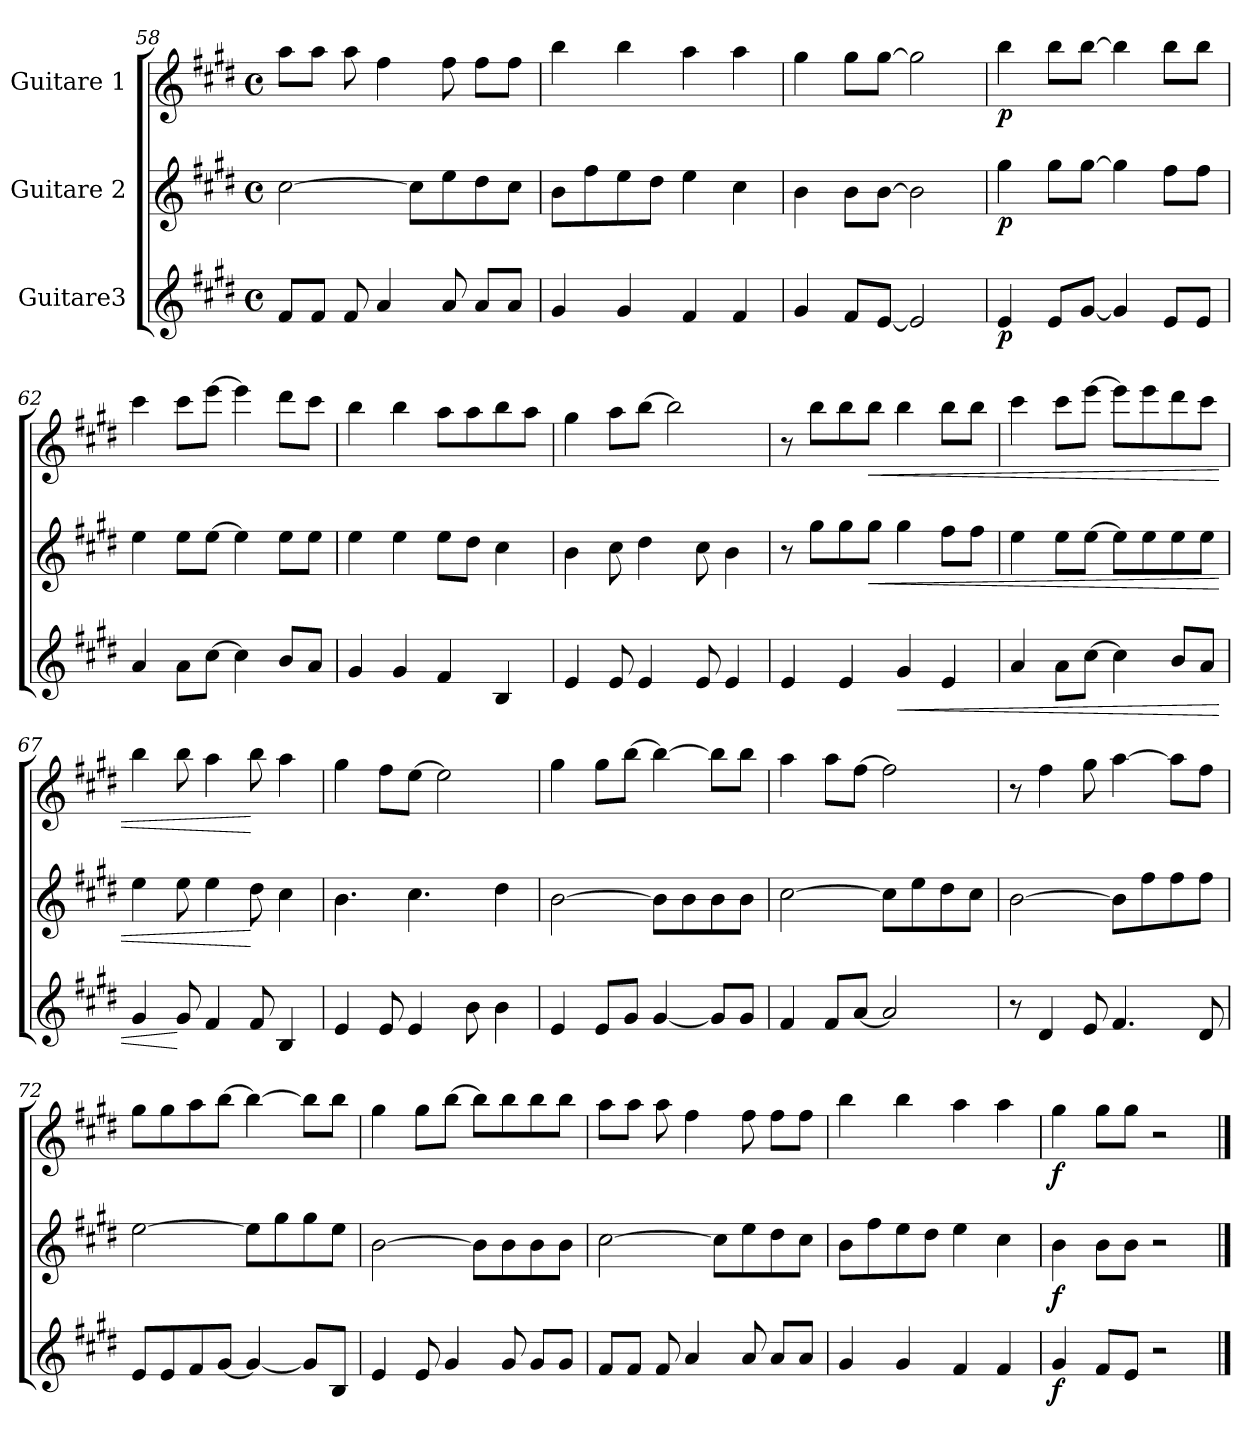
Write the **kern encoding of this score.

**kern	**dynam	**kern	**dynam	**kern	**dynam
*part3	*part3	*part2	*part2	*part1	*part1
*staff3	*staff3	*staff2	*staff2	*staff1	*staff1
*I"Guitare3	*	*I"Guitare 2	*	*I"Guitare  1	*
*clefG2	*	*clefG2	*	*clefG2	*
*ITrd7c12	*	*ITrd7c12	*	*ITrd7c12	*
*k[f#c#g#d#]	*	*k[f#c#g#d#]	*	*k[f#c#g#d#]	*
*E:	*	*E:	*	*E:	*
*M4/4	*	*M4/4	*	*M4/4	*
*met(c)	*	*met(c)	*	*met(c)	*
=58	=58	=58	=58	=58	=58
8F#/L	.	[2c#\	.	8a\L	.
8F#/J	.	.	.	8a\J	.
8F#/	.	.	.	8a\	.
4A/	.	.	.	4f#\	.
.	.	8c#\L]	.	.	.
8A/	.	8e\	.	8f#\	.
8A/L	.	8d#\	.	8f#\L	.
8A/J	.	8c#\J	.	8f#\J	.
=59	=59	=59	=59	=59	=59
4G#/	.	8B\L	.	4b\	.
.	.	8f#\	.	.	.
4G#/	.	8e\	.	4b\	.
.	.	8d#\J	.	.	.
4F#/	.	4e\	.	4a\	.
4F#/	.	4c#\	.	4a\	.
=60	=60	=60	=60	=60	=60
4G#/	.	4B\	.	4g#\	.
8F#/L	.	8B\L	.	8g#\L	.
[8E/J	.	[8B\J	.	[8g#\J	.
2E/]	.	2B\]	.	2g#\]	.
!!LO:PB:g=z
=61	=61	=61	=61	=61	=61
!	!LO:DY:b	!	!LO:DY:b	!	!LO:DY:b
4E/	p	4g#\	p	4b\	p
8E/L	.	8g#\L	.	8b\L	.
[8G#/J	.	[8g#\J	.	[8b\J	.
4G#/]	.	4g#\]	.	4b\]	.
8E/L	.	8f#\L	.	8b\L	.
8E/J	.	8f#\J	.	8b\J	.
=62	=62	=62	=62	=62	=62
4A/	.	4e\	.	4cc#\	.
8A\L	.	8e\L	.	8cc#\L	.
[8c#\J	.	[8e\J	.	[8ee\J	.
4c#\]	.	4e\]	.	4ee\]	.
8B/L	.	8e\L	.	8dd#\L	.
8A/J	.	8e\J	.	8cc#\J	.
=63	=63	=63	=63	=63	=63
4G#/	.	4e\	.	4b\	.
4G#/	.	4e\	.	4b\	.
4F#/	.	8e\L	.	8a\L	.
.	.	8d#\J	.	8a\	.
4BB/	.	4c#\	.	8b\	.
.	.	.	.	8a\J	.
=64	=64	=64	=64	=64	=64
4E/	.	4B\	.	4g#\	.
8E/	.	8c#\	.	8a\L	.
4E/	.	4d#\	.	[8b\J	.
.	.	.	.	2b\]	.
8E/	.	8c#\	.	.	.
4E/	.	4B\	.	.	.
!!LO:LB:g=z
=65	=65	=65	=65	=65	=65
4E/	.	8r	.	8r	.
.	.	8g#\L	.	8b\L	.
4E/	.	8g#\	.	8b\	.
!	!	!	!LO:HP:b	!	!LO:HP:b
.	.	8g#\J	<	8b\J	<
!	!LO:HP:b	!	!	!	!
4G#/	<	4g#\	.	4b\	.
4E/	.	8f#\L	.	8b\L	.
.	.	8f#\J	.	8b\J	.
=66	=66	=66	=66	=66	=66
4A/	.	4e\	.	4cc#\	.
8A\L	.	8e\L	.	8cc#\L	.
[8c#\J	.	[8e\J	.	[8ee\J	.
4c#\]	.	8e\L]	.	8ee\L]	.
.	.	8e\	.	8ee\	.
8B/L	.	8e\	.	8dd#\	.
8A/J	.	8e\J	.	8cc#\J	.
=67	=67	=67	=67	=67	=67
4G#/	.	4e\	.	4b\	.
8G#/	[	8e\	.	8b\	.
4F#/	.	4e\	.	4a\	.
8F#/	.	8d#\	[	8b\	[
4BB/	.	4c#\	.	4a\	.
=68	=68	=68	=68	=68	=68
4E/	.	4.B\	.	4g#\	.
8E/	.	.	.	8f#\L	.
4E/	.	4.c#\	.	[8e\J	.
.	.	.	.	2e\]	.
8B\	.	.	.	.	.
4B\	.	4d#\	.	.	.
!!LO:LB:g=z
=69	=69	=69	=69	=69	=69
4E/	.	[2B\	.	4g#\	.
8E/L	.	.	.	8g#\L	.
8G#/J	.	.	.	[8b\J	.
[4G#/	.	8B\L]	.	4b\_	.
.	.	8B\	.	.	.
8G#/L]	.	8B\	.	8b\L]	.
8G#/J	.	8B\J	.	8b\J	.
=70	=70	=70	=70	=70	=70
4F#/	.	[2c#\	.	4a\	.
8F#/L	.	.	.	8a\L	.
[8A/J	.	.	.	[8f#\J	.
2A/]	.	8c#\L]	.	2f#\]	.
.	.	8e\	.	.	.
.	.	8d#\	.	.	.
.	.	8c#\J	.	.	.
=71	=71	=71	=71	=71	=71
8r	.	[2B\	.	8r	.
4D#/	.	.	.	4f#\	.
8E/	.	.	.	8g#\	.
4.F#/	.	8B\L]	.	[4a\	.
.	.	8f#\	.	.	.
.	.	8f#\	.	8a\L]	.
8D#/	.	8f#\J	.	8f#\J	.
=72	=72	=72	=72	=72	=72
8E/L	.	[2e\	.	8g#\L	.
8E/	.	.	.	8g#\	.
8F#/	.	.	.	8a\	.
[8G#/J	.	.	.	[8b\J	.
4G#/_	.	8e\L]	.	4b\_	.
.	.	8g#\	.	.	.
8G#/L]	.	8g#\	.	8b\L]	.
8BB/J	.	8e\J	.	8b\J	.
!!LO:PB:g=z
=73	=73	=73	=73	=73	=73
4E/	.	[2B\	.	4g#\	.
8E/	.	.	.	8g#\L	.
4G#/	.	.	.	[8b\J	.
.	.	8B\L]	.	8b\L]	.
8G#/	.	8B\	.	8b\	.
8G#/L	.	8B\	.	8b\	.
8G#/J	.	8B\J	.	8b\J	.
=74	=74	=74	=74	=74	=74
8F#/L	.	[2c#\	.	8a\L	.
8F#/J	.	.	.	8a\J	.
8F#/	.	.	.	8a\	.
4A/	.	.	.	4f#\	.
.	.	8c#\L]	.	.	.
8A/	.	8e\	.	8f#\	.
8A/L	.	8d#\	.	8f#\L	.
8A/J	.	8c#\J	.	8f#\J	.
=75	=75	=75	=75	=75	=75
4G#/	.	8B\L	.	4b\	.
.	.	8f#\	.	.	.
4G#/	.	8e\	.	4b\	.
.	.	8d#\J	.	.	.
4F#/	.	4e\	.	4a\	.
4F#/	.	4c#\	.	4a\	.
=76	=76	=76	=76	=76	=76
!	!LO:DY:b	!	!LO:DY:b	!	!LO:DY:b
4G#/	f	4B\	f	4g#\	f
8F#/L	.	8B\L	.	8g#\L	.
8E/J	.	8B\J	.	8g#\J	.
2r	.	2r	.	2r	.
==	==	==	==	==	==
*-	*-	*-	*-	*-	*-
